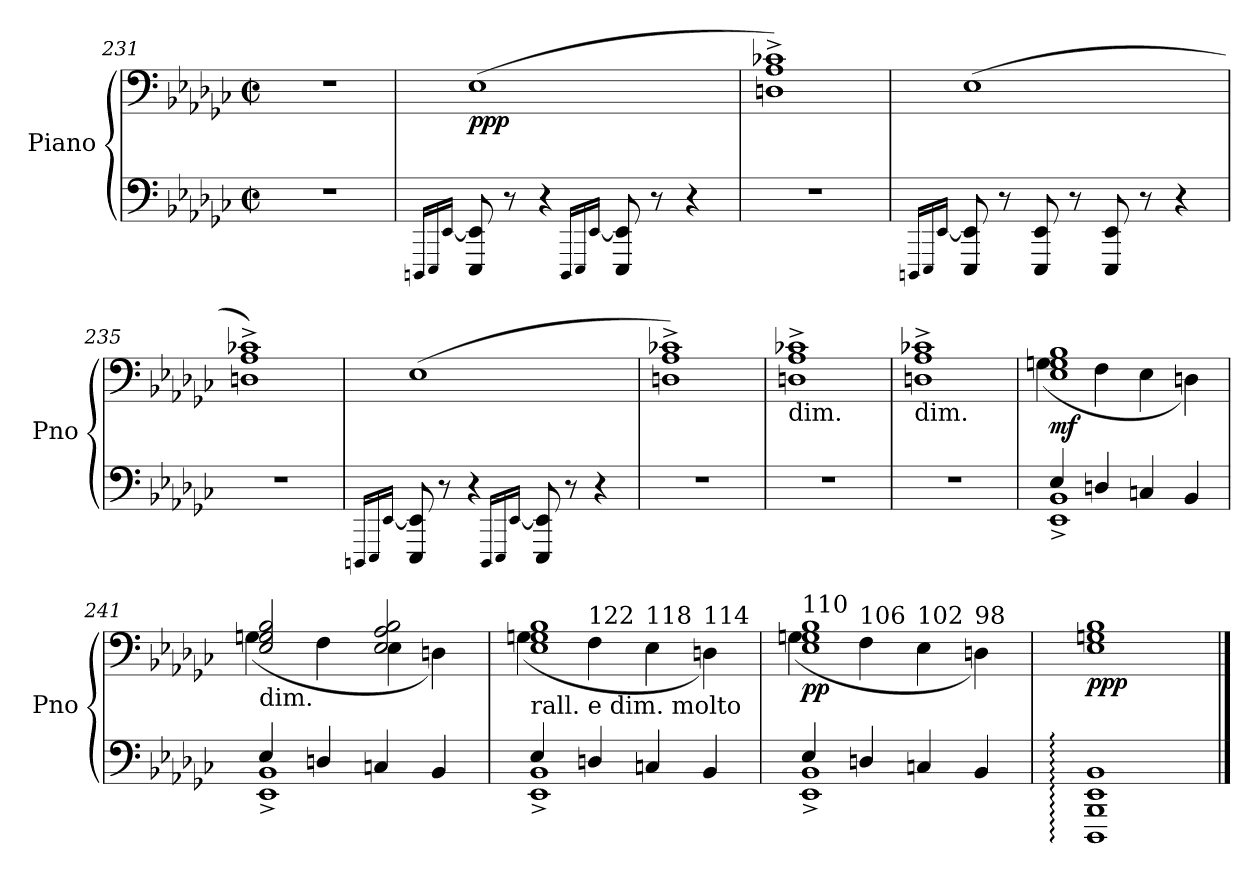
**kern	**kern	**dynam
*part1	*part1	*part1
*staff2	*staff1	*staff1/2
*I"Piano	*	*
*I'Pno	*	*
*clefF4	*clefF4	*
*k[b-e-a-d-g-c-]	*k[b-e-a-d-g-c-]	*
*G-:	*G-:	*
*M2/2	*M2/2	*
*met(c|)	*met(c|)	*
=231	=231	=231
1r	1r	.
=232	=232	=232
16qDDDn/LL	.	.
16qEEE-/	.	.
[16qEE-/JJ	.	.
!	!	!LO:DY:b
8EEE-/ 8EE-/]	(1E-	ppp
8r	.	.
4r	.	.
16qDDD/LL	.	.
16qEEE-/	.	.
[16qEE-/JJ	.	.
8EEE-/ 8EE-/]	.	.
8r	.	.
4r	.	.
!!LO:PB:g=z
=233	=233	=233
1r	1Dn^ 1A-^ 1c-X^)	.
!!LO:PB:g=z
=234	=234	=234
16qDDDn/LL	.	.
16qEEE-/	.	.
[16qEE-/JJ	.	.
8EEE-/ 8EE-/]	(1E-	.
8r	.	.
8EEE-/ 8EE-/	.	.
8r	.	.
8EEE-/ 8EE-/	.	.
8r	.	.
4r	.	.
=235	=235	=235
1r	1Dn^ 1A-^ 1c-X^)	.
=236	=236	=236
16qDDDn/LL	.	.
16qEEE-/	.	.
[16qEE-/JJ	.	.
8EEE-/ 8EE-/]	(1E-	.
8r	.	.
4r	.	.
16qDDD/LL	.	.
16qEEE-/	.	.
[16qEE-/JJ	.	.
8EEE-/ 8EE-/]	.	.
8r	.	.
4r	.	.
=237	=237	=237
1r	1Dn^ 1A-^ 1c-X^)	.
!!LO:PB:g=z
=238	=238	=238
!	!LO:TX:b:t=dim.	!
1r	1Dn^ 1A-^ 1c-X^	.
=239	=239	=239
!	!LO:TX:b:t=dim.	!
1r	1Dn^ 1A-^ 1c-X^	.
=240	=240	=240
*^	*^	*
!	!	!	!	!LO:DY:b
4E-/	1EE-^ 1BB-^	1E- 1Gn 1B-	(4G\	mf
4Dn/	.	.	4F\	.
4Cn/	.	.	4E-\	.
4BB-/	.	.	4Dn\)	.
=241	=241	=241	=241	=241
!	!	!LO:TX:b:t=dim.	!	!
4E-/	1EE-^ 1BB-^	2E-/ 2Gn/ 2B-/	(4G\	.
4Dn/	.	.	4F\	.
4Cn/	.	2E-/ 2A-/ 2B-/	4E-\	.
4BB-/	.	.	4Dn\)	.
=242	=242	=242	=242	=242
!	!	!LO:TX:b:t=rall. e dim. molto	!	!
4E-/	1EE-^ 1BB-^	1E- 1Gn 1B-	(4G\	.
!	!	!	!LO:TX:a:t=122	!
4Dn/	.	.	4F\	.
!	!	!	!LO:TX:a:t=118	!
4Cn/	.	.	4E-\	.
!	!	!	!LO:TX:a:t=114	!
4BB-/	.	.	4Dn\)	.
=243	=243	=243	=243	=243
!	!	!LO:TX:a:t=110	!	!
!	!	!	!	!LO:DY:b
4E-/	1EE-^ 1BB-^	1E- 1Gn 1B-	(4G\	pp
!	!	!	!LO:TX:a:t=106	!
4Dn/	.	.	4F\	.
!	!	!	!LO:TX:a:t=102	!
4Cn/	.	.	4E-\	.
!	!	!	!LO:TX:a:t=98	!
4BB-/	.	.	4Dn\)	.
!!LO:PB:g=z
=244	=244	=244	=244	=244
!	!	!LO:TX:a:t=94	!	!
!	!	!	!	!LO:DY:b
*	*	*v	*v	*
1DDD- 1BBB- 1EE- 1BB-	1DDD-yy: 1BBB-yy: 1EE-yy: 1BB-yy: 1E-yy: 1Gnyy: 1B-yy:	1E- 1Gn 1B-	ppp
*v	*v	*	*
==	==	==
*-	*-	*-
